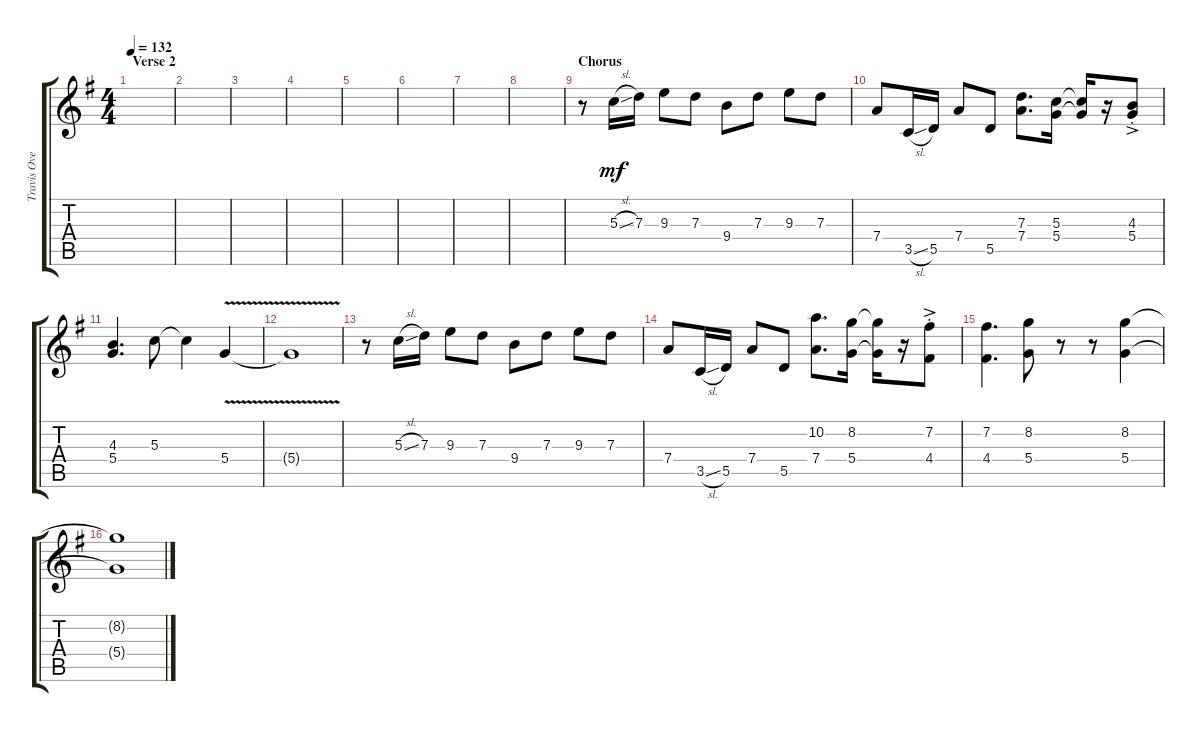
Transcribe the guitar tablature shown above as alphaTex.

\track ("Travis Overdrive" "Travis Ove") {instrument overdrivenguitar}
\staff {score tabs}
\tuning (E4 B3 G3 D3 A2 E2) {hide}
\ts (4 4)
\section ("" "Verse 2")
\tempo 132
\clef g2
\ks g
|
|
|
|
|
|
|
|
\section ("" "Chorus")
r.8 5.3{sl}.16{dy mf} 7.3.16 9.3.8 7.3.8 9.4.8 7.3.8 9.3.8 7.3.8 |
7.4.8 3.5{sl}.16 5.5.16 7.4.8 5.5.8 (7.3 7.4).8{d} (5.3 5.4).16 (5.3{t} 5.4{t}).16 r.16 (4.3{ac st} 5.4{ac st}).8 |
(4.3 5.4).4{d} 5.3.8 5.3{t}.4 5.4{v}.4 |
5.4{v t}.1 |
r.8 5.3{sl}.16 7.3.16 9.3.8 7.3.8 9.4.8 7.3.8 9.3.8 7.3.8 |
7.4.8 3.5{sl}.16 5.5.16 7.4.8 5.5.8 (10.2 7.4).8{d} (8.2 5.4).16 (8.2{t} 5.4{t}).16 r.16 (7.2{ac st} 4.4{ac st}).8 |
(7.2 4.4).4{d} (8.2 5.4).8 r.8 r.8 (8.2 5.4).4 |
(8.2{t} 5.4{t}).1
